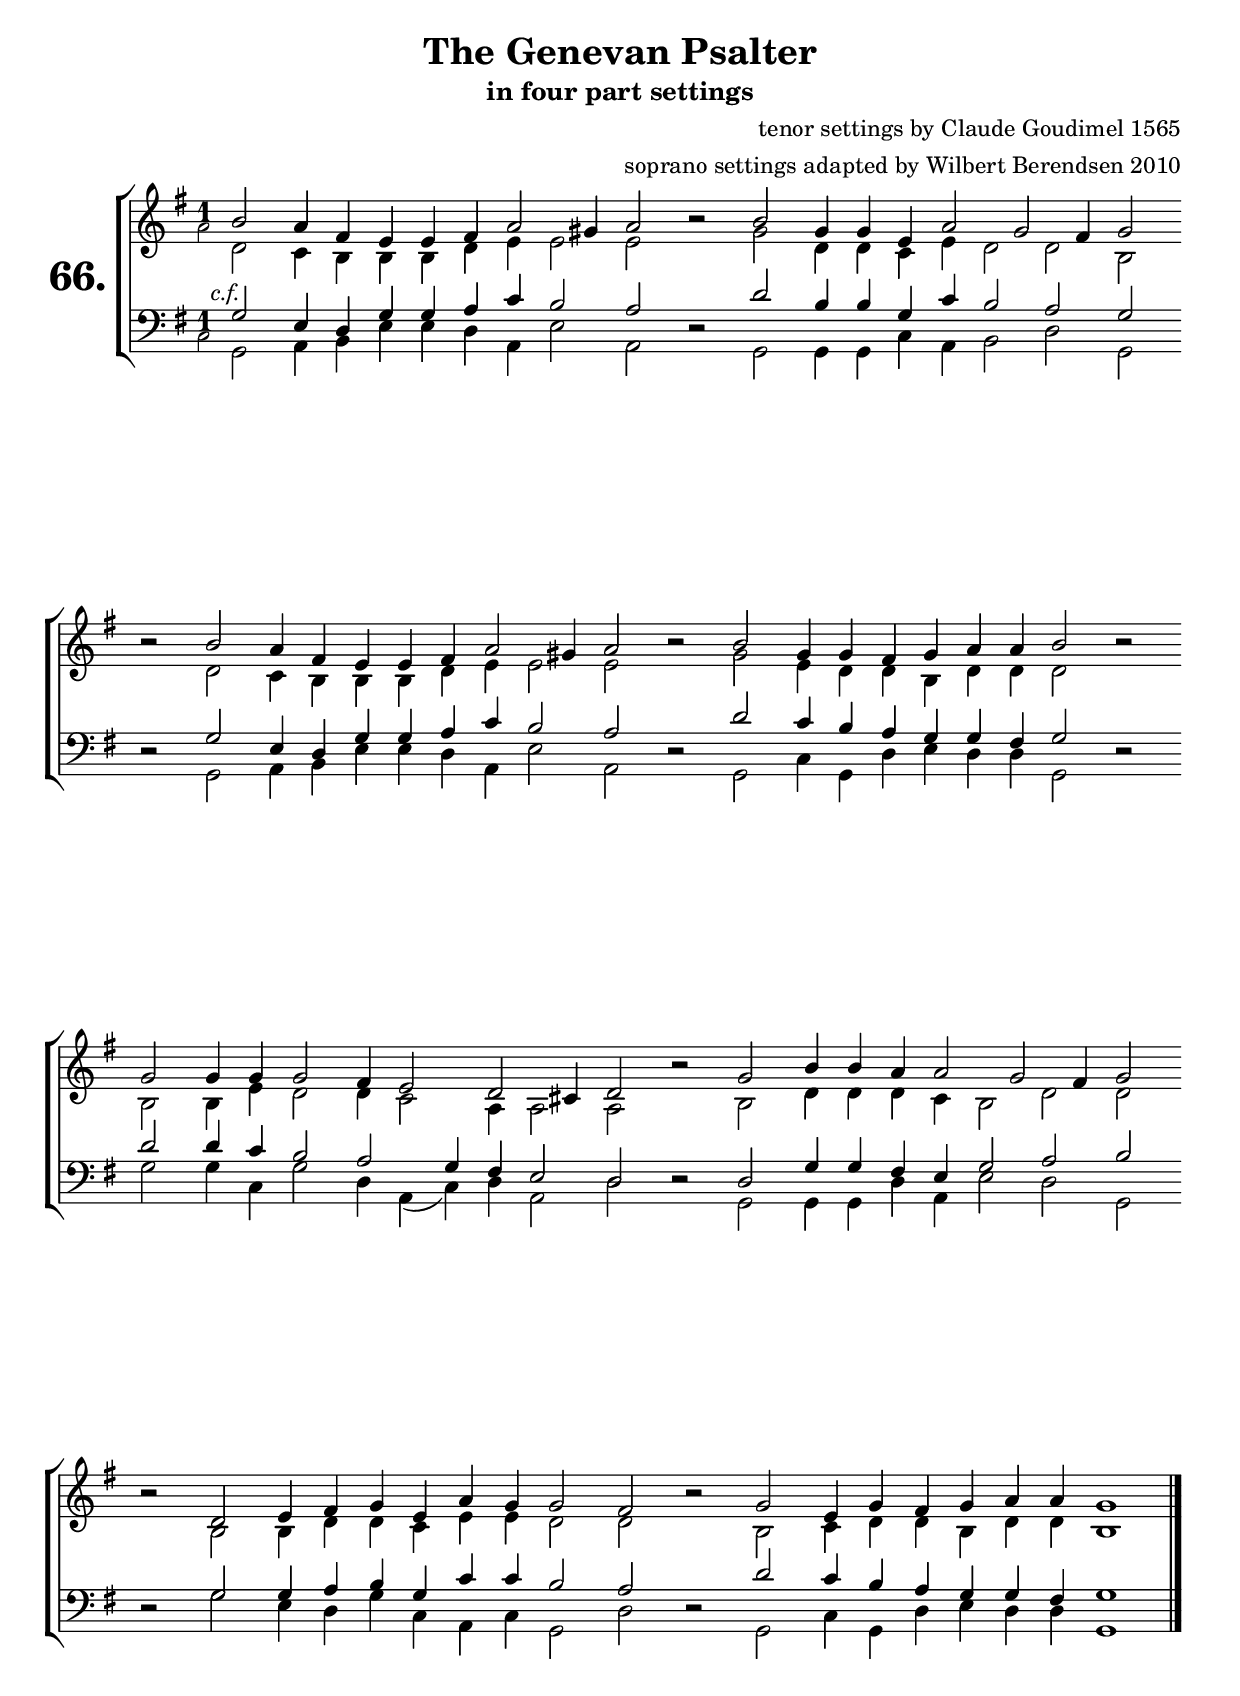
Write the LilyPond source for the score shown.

\version "2.13.10"

\version "2.13.10"

\include "def.ly"

psalm = 66

keySig = {
  \key g \major
}

mel = \relative c' {
  g2 e4 d g g a c b2 a r
  d2 b4 b g c b2 a g r
  g2 e4 d g g a c b2 a r
  d2 c4 b a g g fis g2 r
  d'2 d4 c b2 a g4 fis e2 d r
  d2 g4 g fis e g2 a b r
  g2 g4 a b g c c b2 a r
  d2 c4 b a g g fis g1
}

bas = \relative c {
  g2 a4 b e e d a e'2 a, r
  g2 g4 g c a b2 d g, r
  g2 a4 b e e d a e'2 a, r
  g2 c4 g d' e d d g,2 r
  g'2 g4 c, g'2 d4 a( c) d a2 d r
  g,2 g4 g d' a e'2 d g, r
  g'2 e4 d g c, a c g2 d' r
  g,2 c4 g d' e d d g,1
}

sop = \relative c'' {
  b2 a4 fis e e fis a2 gis4 a2 r
  b2 g4 g e a2 g fis4 g2 r
  b2 a4 fis e e fis a2 gis4 a2 r
  b2 g4 g fis g a a b2 r
  g2 g4 g g2 fis4 e2 d cis4 d2 r
  g2 b4 b a a2 g fis4 g2 r
  d2 e4 fis g e a g g2 fis r
  g2 e4 g fis g a a g1
}

alt = \relative c' {
  d2 c4 b b b d e e2 e r
  g2 d4 d c e d2 d b r
  d2 c4 b b b d e e2 e r
  g2 e4 d d b d d d2 r
  b2 b4 e d2 d4 c2 a4 a2 a r
  b2 d4 d d c b2 d d r
  b2 b4 d d c e e d2 d r
  b2 c4 d d b d d b1
}

% modified for soprano setting
altSS = \relative c' {
  d2 c4 b b b d e e2 e r
  g2 d4 d c e d2 d b r
  d2 c4 b b b d e e2 e r
  g2 e4 d d b d d d2 r
  g2 g4 g g2 fis4 e2 d cis4 d2 r
  b2 d4 d d c b2 d d r
  d2 e4 fis g e a g g2 fis r
  g2 e4 d d b d d b1
}

tenSS = \relative c' {
  b2 a4 fis e e fis a2 gis4 a2 r
  b2 g4 g e a2 g fis4 g2 r
  b2 a4 fis e e fis a2 gis4 a2 r
  b2 g4 g fis g a a b2 r
  b2 b4 e d2 d4 c2 a4 a2 a r
  g2 b4 b a a2 g fis4 g2 r
  b2 b4 d d c e e d2 d r
  b2 g4 g fis g a a g1
}

breaks = {
  
}

tenorSetting = \makeTenorSetting #psalm \keySig \sop \alt \mel \bas \breaks
sopranoSetting = \makeSopranoSetting #psalm \keySig \mel \altSS \tenSS \bas \breaks
\score { \tenorSetting }


psalm = 118

tenorSetting = \makeTenorSetting #psalm \keySig \sop \alt \mel \bas \breaks
sopranoSetting = \makeSopranoSetting #psalm \keySig \mel \altSS \tenSS \bas \breaks
